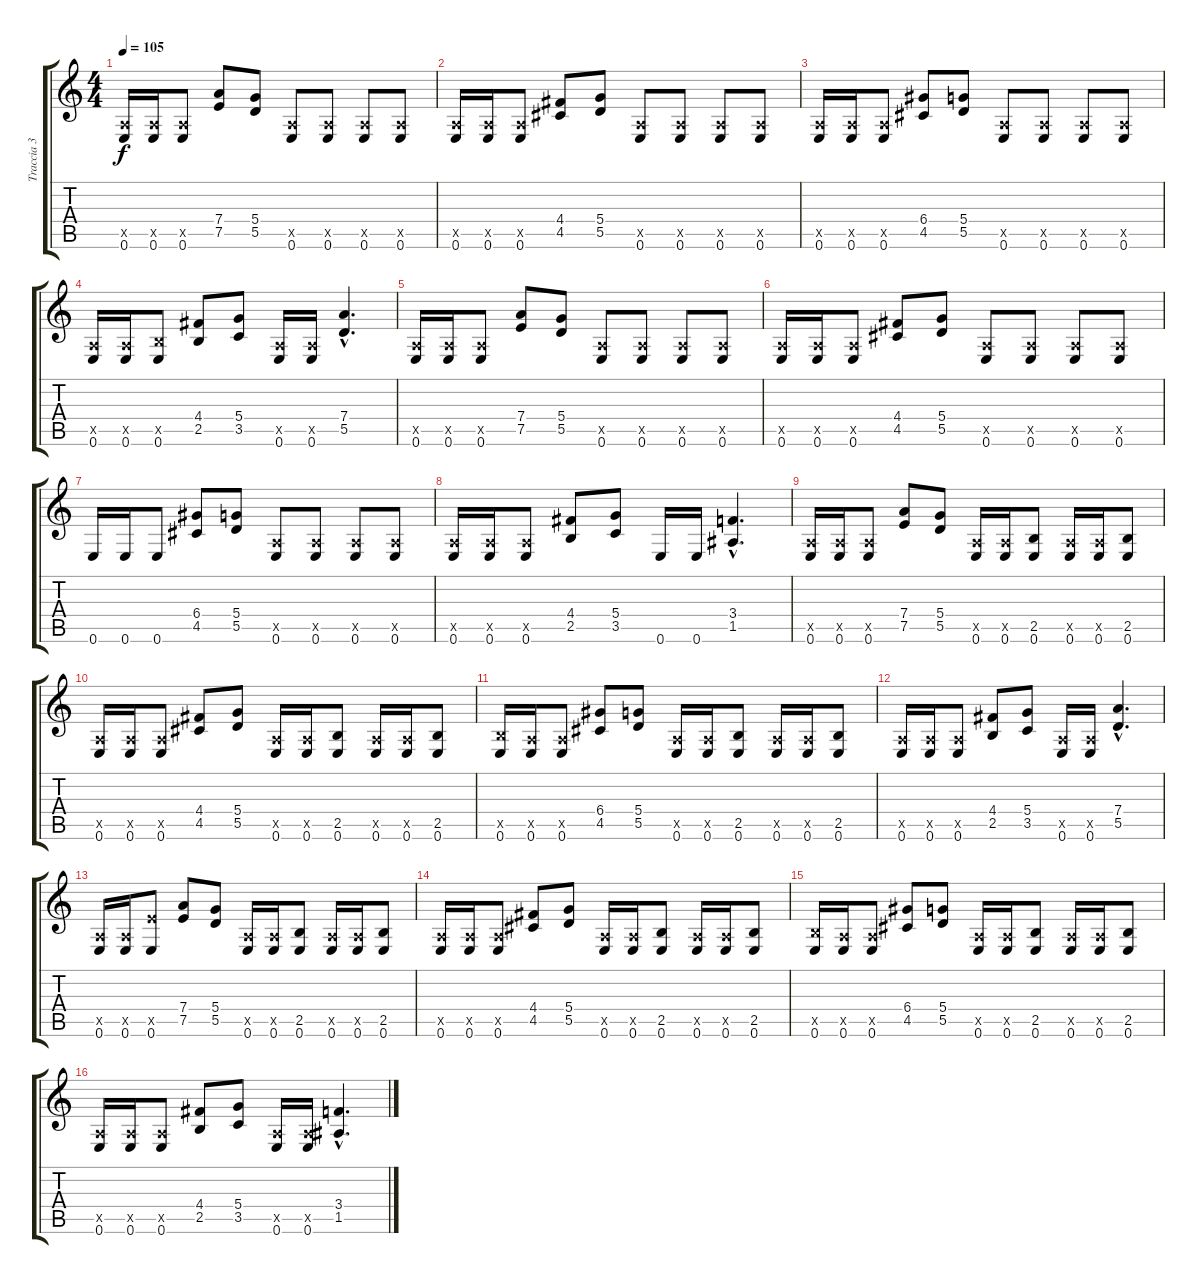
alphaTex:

\track ("Traccia 3" "Traccia 3") {instrument distortionguitar}
\staff {score tabs}
\tuning (E4 B3 G3 D3 A2 E2) {hide}
\ts (4 4)
\tempo 105
\clef g2
\ks c
(0.5{x} 0.6).16{dy f volume 16} (0.5{x} 0.6).16 (0.5{x} 0.6).8 (7.4 7.5).8 (5.4 5.5).8 (0.5{x} 0.6).8 (0.5{x} 0.6).8 (0.5{x} 0.6).8 (0.5{x} 0.6).8 |
(0.5{x} 0.6).16 (0.5{x} 0.6).16 (0.5{x} 0.6).8 (4.4 4.5).8 (5.4 5.5).8 (0.5{x} 0.6).8 (0.5{x} 0.6).8 (0.5{x} 0.6).8 (0.5{x} 0.6).8 |
(0.5{x} 0.6).16 (0.5{x} 0.6).16 (0.5{x} 0.6).8 (6.4 4.5).8 (5.4 5.5).8 (0.5{x} 0.6).8 (0.5{x} 0.6).8 (0.5{x} 0.6).8 (0.5{x} 0.6).8 |
(0.5{x} 0.6).16 (0.5{x} 0.6).16 (2.5{x} 0.6).8 (4.4 2.5).8 (5.4 3.5).8 (0.5{x} 0.6).16 (0.5{x} 0.6).16 (7.4{hac} 5.5{hac}).4{d} |
(0.5{x} 0.6).16 (0.5{x} 0.6).16 (0.5{x} 0.6).8 (7.4 7.5).8 (5.4 5.5).8 (0.5{x} 0.6).8 (0.5{x} 0.6).8 (0.5{x} 0.6).8 (0.5{x} 0.6).8 |
(0.5{x} 0.6).16 (0.5{x} 0.6).16 (0.5{x} 0.6).8 (4.4 4.5).8 (5.4 5.5).8 (0.5{x} 0.6).8 (0.5{x} 0.6).8 (0.5{x} 0.6).8 (0.5{x} 0.6).8 |
0.6.16 0.6.16 0.6.8 (6.4 4.5).8 (5.4 5.5).8 (0.5{x} 0.6).8 (0.5{x} 0.6).8 (0.5{x} 0.6).8 (0.5{x} 0.6).8 |
(0.5{x} 0.6).16 (0.5{x} 0.6).16 (0.5{x} 0.6).8 (4.4 2.5).8 (5.4 3.5).8 0.6.16 0.6.16 (3.4{hac} 1.5{hac}).4{d} |
(0.5{x} 0.6).16 (0.5{x} 0.6).16 (0.5{x} 0.6).8 (7.4 7.5).8 (5.4 5.5).8 (0.5{x} 0.6).16 (0.5{x} 0.6).16 (2.5 0.6).8 (0.5{x} 0.6).16 (0.5{x} 0.6).16 (2.5 0.6).8 |
(0.5{x} 0.6).16 (0.5{x} 0.6).16 (0.5{x} 0.6).8 (4.4 4.5).8 (5.4 5.5).8 (0.5{x} 0.6).16 (0.5{x} 0.6).16 (2.5 0.6).8 (0.5{x} 0.6).16 (0.5{x} 0.6).16 (2.5 0.6).8 |
(2.5{x} 0.6).16 (0.5{x} 0.6).16 (0.5{x} 0.6).8 (6.4 4.5).8 (5.4 5.5).8 (0.5{x} 0.6).16 (0.5{x} 0.6).16 (2.5 0.6).8 (0.5{x} 0.6).16 (0.5{x} 0.6).16 (2.5 0.6).8 |
(0.5{x} 0.6).16 (0.5{x} 0.6).16 (0.5{x} 0.6).8 (4.4 2.5).8 (5.4 3.5).8 (0.5{x} 0.6).16 (0.5{x} 0.6).16 (7.4{hac} 5.5{hac}).4{d} |
(0.5{x} 0.6).16 (0.5{x} 0.6).16 (7.5{x} 0.6).8 (7.4 7.5).8 (5.4 5.5).8 (0.5{x} 0.6).16 (0.5{x} 0.6).16 (2.5 0.6).8 (0.5{x} 0.6).16 (0.5{x} 0.6).16 (2.5 0.6).8 |
(0.5{x} 0.6).16 (0.5{x} 0.6).16 (0.5{x} 0.6).8 (4.4 4.5).8 (5.4 5.5).8 (0.5{x} 0.6).16 (0.5{x} 0.6).16 (2.5 0.6).8 (0.5{x} 0.6).16 (0.5{x} 0.6).16 (2.5 0.6).8 |
(2.5{x} 0.6).16 (0.5{x} 0.6).16 (0.5{x} 0.6).8 (6.4 4.5).8 (5.4 5.5).8 (0.5{x} 0.6).16 (0.5{x} 0.6).16 (2.5 0.6).8 (0.5{x} 0.6).16 (0.5{x} 0.6).16 (2.5 0.6).8 |
(0.5{x} 0.6).16 (0.5{x} 0.6).16 (0.5{x} 0.6).8 (4.4 2.5).8 (5.4 3.5).8 (0.5{x} 0.6).16 (0.5{x} 0.6).16 (3.4{hac} 1.5{hac}).4{d}
